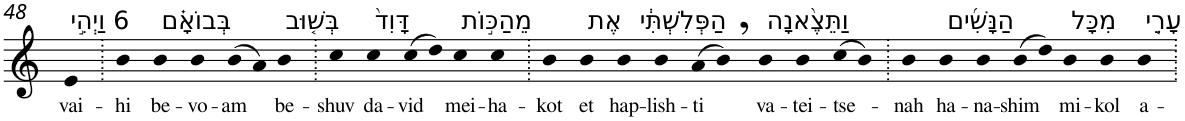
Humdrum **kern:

**kern	**text
*part1	*part1
*staff1	*staff1
*I"Piano	*
*I'Pno	*
!!LO:PB:g=z
*clefG2	*
*k[]	*
=48	=48
!LO:TX:a:t=6 וַיְהִ֣י	!
!	!LO:LY:b
4e	vai-
=49.	=49.
!	!LO:LY:b
4b	-hi
!LO:TX:a:t=בְּבוֹאָ֗ם	!
!	!LO:LY:b
4b	be-
!	!LO:LY:b
4b	-vo-
!	!LO:LY:b
(>8b	-am
8a)	.
!LO:TX:a:t=בְּשׁ֤וּב	!
!	!LO:LY:b
4b	be-
=50.	=50.
!	!LO:LY:b
4cc	-shuv
!LO:TX:a:t=דָּוִד֙	!
!	!LO:LY:b
4cc	da-
!	!LO:LY:b
(>8cc	-vid
8dd)	.
!LO:TX:a:t=מֵהַכּ֣וֹת	!
!	!LO:LY:b
4cc	mei-
!	!LO:LY:b
4cc	-ha-
=51.	=51.
!	!LO:LY:b
4b	-kot
!LO:TX:a:t=אֶת	!
!	!LO:LY:b
4b	et
!LO:TX:a:t=הַפְּלִשְׁתִּ֔י	!
!	!LO:LY:b
4b	hap-
!	!LO:LY:b
4b	-lish-
!	!LO:LY:b
(>8a	-ti
8b,)	.
!LO:TX:a:t=וַתֵּצֶ֨אנָה	!
!	!LO:LY:b
4b	va-
!	!LO:LY:b
4b	-tei-
!	!LO:LY:b
(>8cc	-tse-
8b)	.
=52.	=52.
!	!LO:LY:b
4b	-nah
!LO:TX:a:t=הַנָּשִׁ֜ים	!
!	!LO:LY:b
4b	ha-
!	!LO:LY:b
4b	-na-
!	!LO:LY:b
(>8b	-shim
8dd)	.
!LO:TX:a:t=מִכָּל	!
!	!LO:LY:b
4b	mi-
!	!LO:LY:b
4b	-kol
!LO:TX:a:t=עָרֵ֤י	!
!	!LO:LY:b
4b	a-
=.	=.
*-	*-
